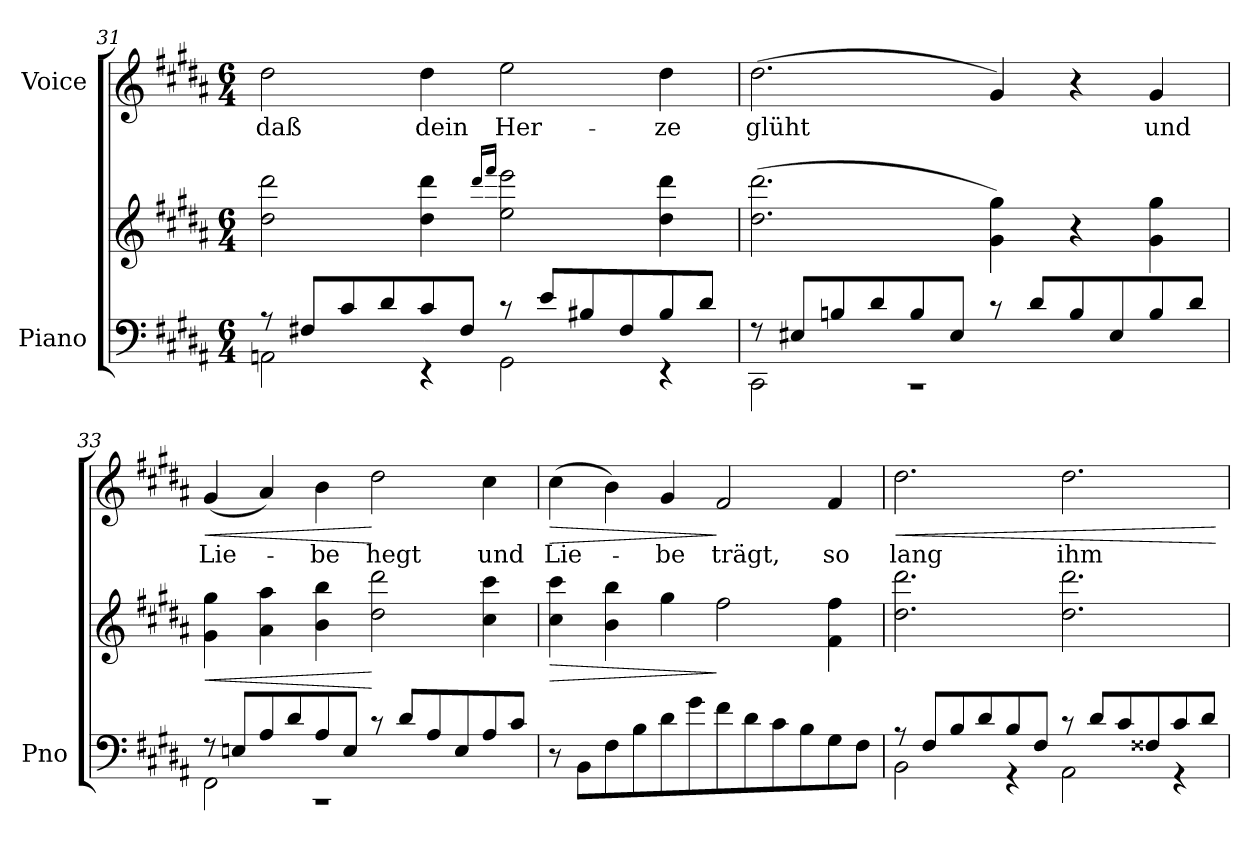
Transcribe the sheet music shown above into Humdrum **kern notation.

**kern	**kern	**dynam	**kern	**text	**dynam
*part2	*part2	*part2	*part1	*part1	*part1
*staff3	*staff2	*staff2/3	*staff1	*staff1	*staff1
*I"Piano	*	*	*I"Voice	*	*
*I'Pno	*	*	*	*	*
*clefF4	*clefG2	*	*clefG2	*	*
*k[f#c#g#d#a#]	*k[f#c#g#d#a#]	*	*k[f#c#g#d#a#]	*	*
*M6/4	*M6/4	*	*M6/4	*	*
=31	=31	=31	=31	=31	=31
*^	*	*	*	*	*
!	!	!	!	!	!LO:LY:b	!
8r	2AAn\	2dd#\ 2ddd#\	.	2dd#\	daß	.
8F#X/L	.	.	.	.	.	.
8c#/	.	.	.	.	.	.
8d#/	.	.	.	.	.	.
!	!	!	!	!	!LO:LY:b	!
8c#/	4r	4dd#\ 4ddd#\	.	4dd#\	dein	.
8F#/J	.	.	.	.	.	.
.	.	16qddd#/LL	.	.	.	.
.	.	16qfff#/JJ	.	.	.	.
!	!	!	!	!	!LO:LY:b	!
8r	2GG#\	2ee\ 2eee\	.	2ee\	Her-	.
8e/L	.	.	.	.	.	.
8B#X/	.	.	.	.	.	.
8F#/	.	.	.	.	.	.
!	!	!	!	!	!LO:LY:b	!
8B#/	4r	4dd#\ 4ddd#\	.	4dd#\	-ze	.
8d#/J	.	.	.	.	.	.
!!LO:LB:g=z
=32	=32	=32	=32	=32	=32	=32
!	!	!	!	!	!LO:LY:b	!
8r	2CC#\	(>2.dd#\ 2.ddd#\	.	(>2.dd#\	glüht	.
8E#X/L	.	.	.	.	.	.
8Bn/	.	.	.	.	.	.
8d#/	.	.	.	.	.	.
8B/	1r	.	.	.	.	.
8E#/J	.	.	.	.	.	.
8r	.	4g#\ 4gg#\)	.	4g#/)	.	.
8d#/L	.	.	.	.	.	.
8B/	.	4r	.	4r	.	.
8E#/	.	.	.	.	.	.
!	!	!	!	!	!LO:LY:b	!
8B/	.	4g#\ 4gg#\	.	4g#/	und	.
8d#/J	.	.	.	.	.	.
=33	=33	=33	=33	=33	=33	=33
!	!	!	!LO:HP:b	!	!LO:LY:b	!LO:HP:b
8r	2FF#\	4g#\ 4gg#\	<	(<4g#/	Lie-	<
8En/L	.	.	.	.	.	.
8A#/	.	4a#\ 4aa#\	.	4a#/)	.	.
8d#/	.	.	.	.	.	.
!	!	!	!	!	!LO:LY:b	!
8A#/	1r	4b\ 4bb\	.	4b\	-be	.
8E/J	.	.	.	.	.	.
!	!	!	!	!	!LO:LY:b	!
8r	.	2dd#\ 2ddd#\	[	2dd#\	hegt	[
8d#/L	.	.	.	.	.	.
8A#/	.	.	.	.	.	.
8E/	.	.	.	.	.	.
!	!	!	!	!	!LO:LY:b	!
8A#/	.	4cc#\ 4ccc#\	.	4cc#\	und	.
8c#/J	.	.	.	.	.	.
*v	*v	*	*	*	*	*
=34	=34	=34	=34	=34	=34
!	!	!LO:HP:b	!	!LO:LY:b	!LO:HP:b
8r	4cc#\ 4ccc#\	>	(>4cc#\	Lie-	>
8BB\L	.	.	.	.	.
8F#\	4b\ 4bb\	.	4b\)	.	.
8B\	.	.	.	.	.
!	!	!	!	!LO:LY:b	!
8d#\	4gg#\	.	4g#/	-be	.
8g#\	.	.	.	.	.
!	!	!	!	!LO:LY:b	!
8f#\	2ff#\	]	2f#/	trägt,	]
8d#\	.	.	.	.	.
8c#\	.	.	.	.	.
8B\	.	.	.	.	.
!	!	!	!	!LO:LY:b	!
8G#\	4f#\ 4ff#\	.	4f#/	so	.
8F#\J	.	.	.	.	.
=35	=35	=35	=35	=35	=35
*^	*	*	*	*	*
!	!	!	!	!	!LO:LY:b	!LO:HP:b
8r	2BB\	2.dd#\ 2.ddd#\	.	2.dd#\	lang	<
8F#/L	.	.	.	.	.	.
8B/	.	.	.	.	.	.
8d#/	.	.	.	.	.	.
8B/	4r	.	.	.	.	.
8F#/J	.	.	.	.	.	.
!	!	!	!	!	!LO:LY:b	!
8r	2AA#\	2.dd#\ 2.ddd#\	.	2.dd#\	ihm	.
8d#/L	.	.	.	.	.	.
8c#/	.	.	.	.	.	.
8F##X/	.	.	.	.	.	.
8c#/	4r	.	.	.	.	.
8d#/J	.	.	.	.	.	.
*v	*v	*	*	*	*	*
.	.	.	.	.	[
=	=	=	=	=	=
*-	*-	*-	*-	*-	*-
